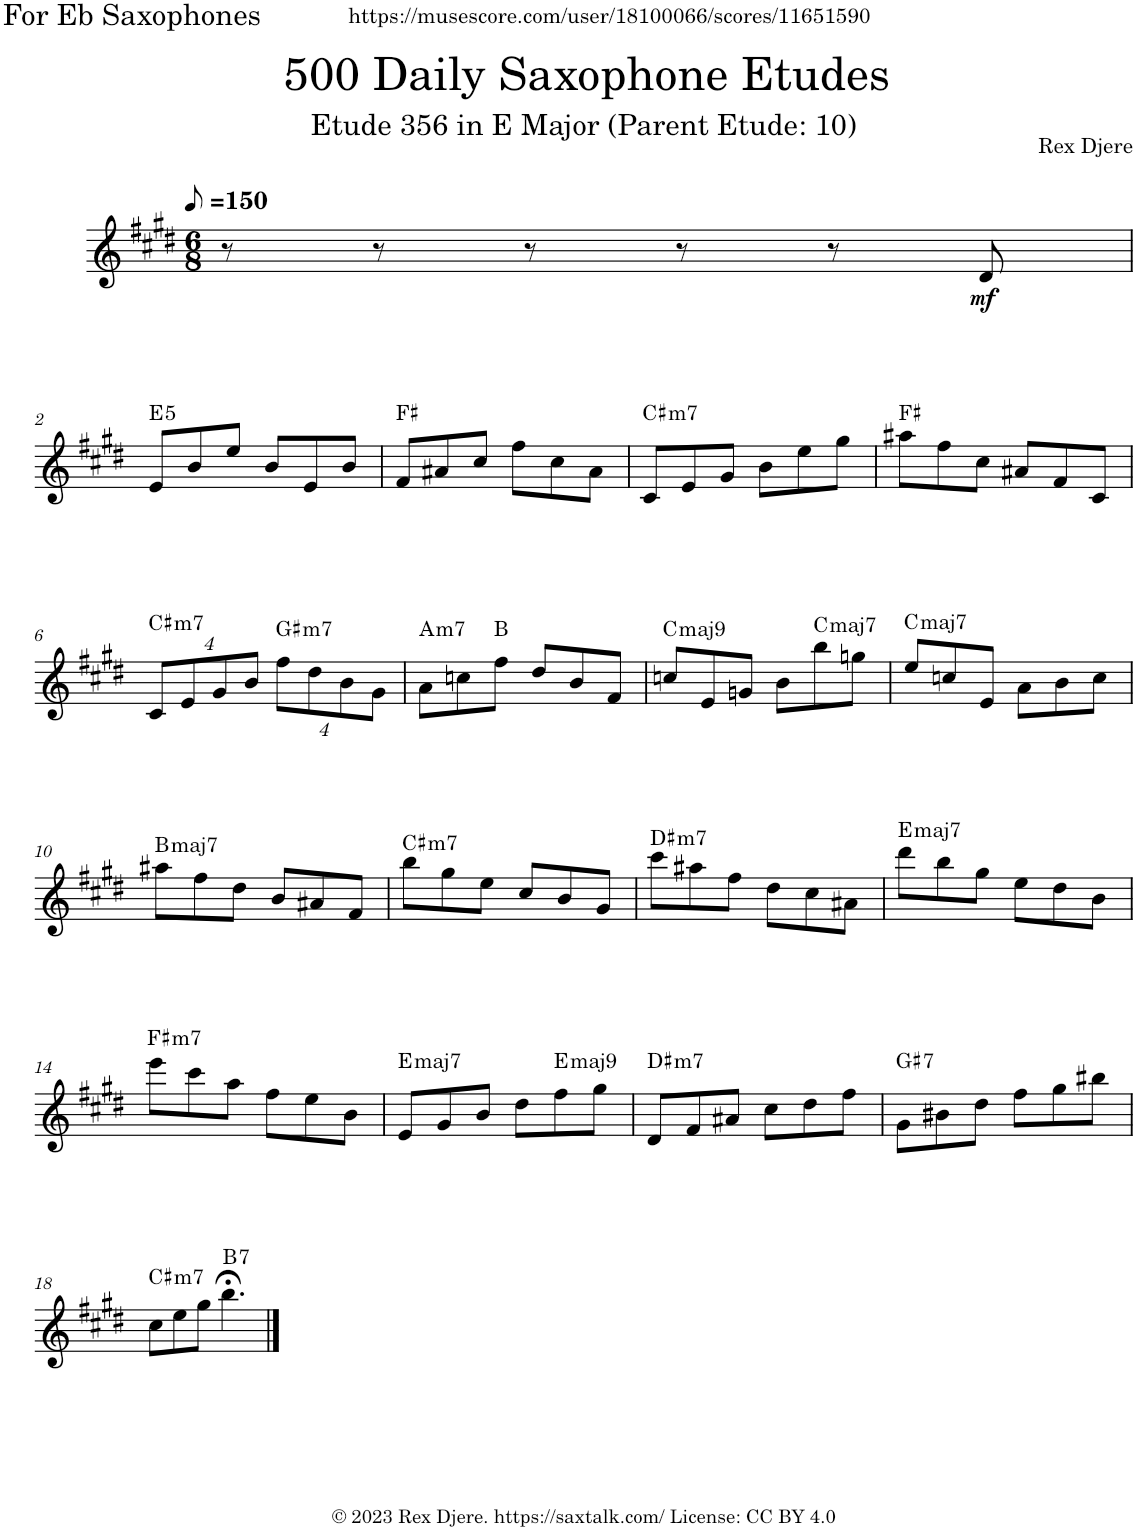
**kern	**dynam	**harte
*part1	*part1	*part1
*staff1	*staff1	*
*I"Alto Saxophone	*	*
*I'A. Sax.	*	*
*clefG2	*	*
*Trd5c9	*	*
*k[f#c#g#d#]	*	*
*M6/8	*	*
*MM75	*	*
=1	=1	=1
8r	.	.
8r	.	.
8r	.	.
8r	.	.
8r	.	.
!	!LO:DY:b	!
8d#/	mf	.
!!LO:LB:g=z
=2	=2	=2
*k[f#c#g#d#]	*	*
!	!	!LO:H:kt=5
8e/L	.	E:(1,5)
8b/	.	.
8ee/J	.	.
8b/L	.	.
8e/	.	.
8b/J	.	.
=3	=3	=3
8f#/L	.	F#:maj
8a#X/	.	.
8cc#/J	.	.
8ff#\L	.	.
8cc#\	.	.
8a#\J	.	.
=4	=4	=4
!	!	!LO:H:kt=m7
8c#/L	.	C#:min7
8e/	.	.
8g#/J	.	.
8b\L	.	.
8ee\	.	.
8gg#\J	.	.
=5	=5	=5
8aa#X\L	.	F#:maj
8ff#\	.	.
8cc#\J	.	.
8a#X/L	.	.
8f#/	.	.
8c#/J	.	.
!!LO:LB:g=z
=6	=6	=6
*Xbrackettup	*	*
!	!	!LO:H:kt=m7
32%3c#/L	.	C#:min7
32%3e/	.	.
32%3g#/	.	.
32%3b/J	.	.
!	!	!LO:H:kt=m7
32%3ff#\L	.	G#:min7
32%3dd#\	.	.
32%3b\	.	.
32%3g#\J	.	.
=7	=7	=7
!	!	!LO:H:kt=m7
8a\L	.	A:min7
8ccn\	.	.
8ff#\J	.	B:maj
8dd#/L	.	.
8b/	.	.
8f#/J	.	.
=8	=8	=8
!	!	!LO:H:kt=maj9
8ccn/L	.	C:maj9
8e/	.	.
8gn/J	.	.
8b\L	.	.
!	!	!LO:H:kt=maj7
8bb\	.	C:maj7
8ggn\J	.	.
=9	=9	=9
!	!	!LO:H:kt=maj7
8ee/L	.	C:maj7
8ccn/	.	.
8e/J	.	.
8a\L	.	.
8b\	.	.
8cc\J	.	.
!!LO:LB:g=z
=10	=10	=10
!	!	!LO:H:kt=maj7
8aa#X\L	.	B:maj7
8ff#\	.	.
8dd#\J	.	.
8b/L	.	.
8a#X/	.	.
8f#/J	.	.
=11	=11	=11
!	!	!LO:H:kt=m7
8bb\L	.	C#:min7
8gg#\	.	.
8ee\J	.	.
8cc#/L	.	.
8b/	.	.
8g#/J	.	.
=12	=12	=12
!	!	!LO:H:kt=m7
8ccc#\L	.	D#:min7
8aa#X\	.	.
8ff#\J	.	.
8dd#\L	.	.
8cc#\	.	.
8a#X\J	.	.
=13	=13	=13
!	!	!LO:H:kt=maj7
8ddd#\L	.	E:maj7
8bb\	.	.
8gg#\J	.	.
8ee\L	.	.
8dd#\	.	.
8b\J	.	.
!!LO:LB:g=z
=14	=14	=14
!	!	!LO:H:kt=m7
8eee\L	.	F#:min7
8ccc#\	.	.
8aa\J	.	.
8ff#\L	.	.
8ee\	.	.
8b\J	.	.
=15	=15	=15
!	!	!LO:H:kt=maj7
8e/L	.	E:maj7
8g#/	.	.
8b/J	.	.
8dd#\L	.	.
!	!	!LO:H:kt=maj9
8ff#\	.	E:maj9
8gg#\J	.	.
=16	=16	=16
!	!	!LO:H:kt=m7
8d#/L	.	D#:min7
8f#/	.	.
8a#X/J	.	.
8cc#\L	.	.
8dd#\	.	.
8ff#\J	.	.
=17	=17	=17
!	!	!LO:H:kt=7
8g#\L	.	G#:7
8b#X\	.	.
8dd#\J	.	.
8ff#\L	.	.
8gg#\	.	.
8bb#X\J	.	.
!!LO:LB:g=z
=18	=18	=18
!	!	!LO:H:kt=m7
8cc#\L	.	C#:min7
8ee\	.	.
8gg#\J	.	.
!	!	!LO:H:kt=7
4.bb;<\	.	B:7
==	==	==
*-	*-	*-
